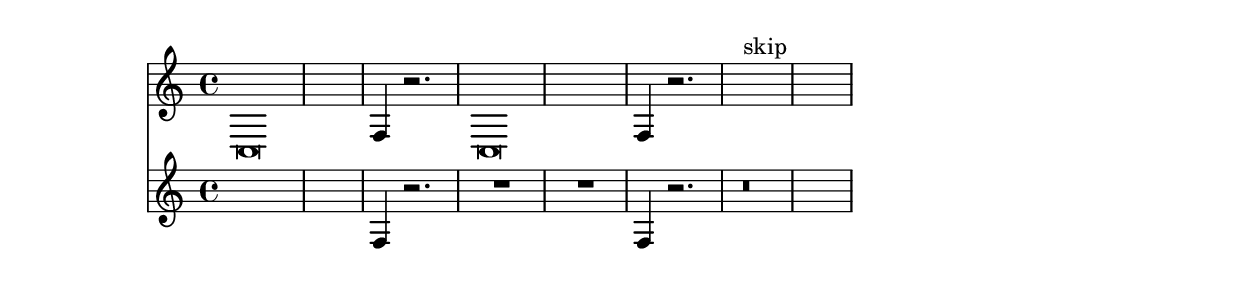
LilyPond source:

\header {
  texidoc = "skip-of-length and mmrest-of-length create skips and rests that
last as long as their arguments."
  
}
\paper {
  ragged-right = ##T
}

\version "2.11.13"

\relative
<<
  \new Staff {
    c\breve    f4 r2.
    c\breve    f4 r2.
    s\breve^"skip"
  }
  \new Staff {
    \applyMusic #skip-of-length { c\breve } f4 r2.
    \applyMusic #mmrest-of-length { c\breve } f4 r2.
    \musicMap #skip->rest s\breve 
  }
>>
  
